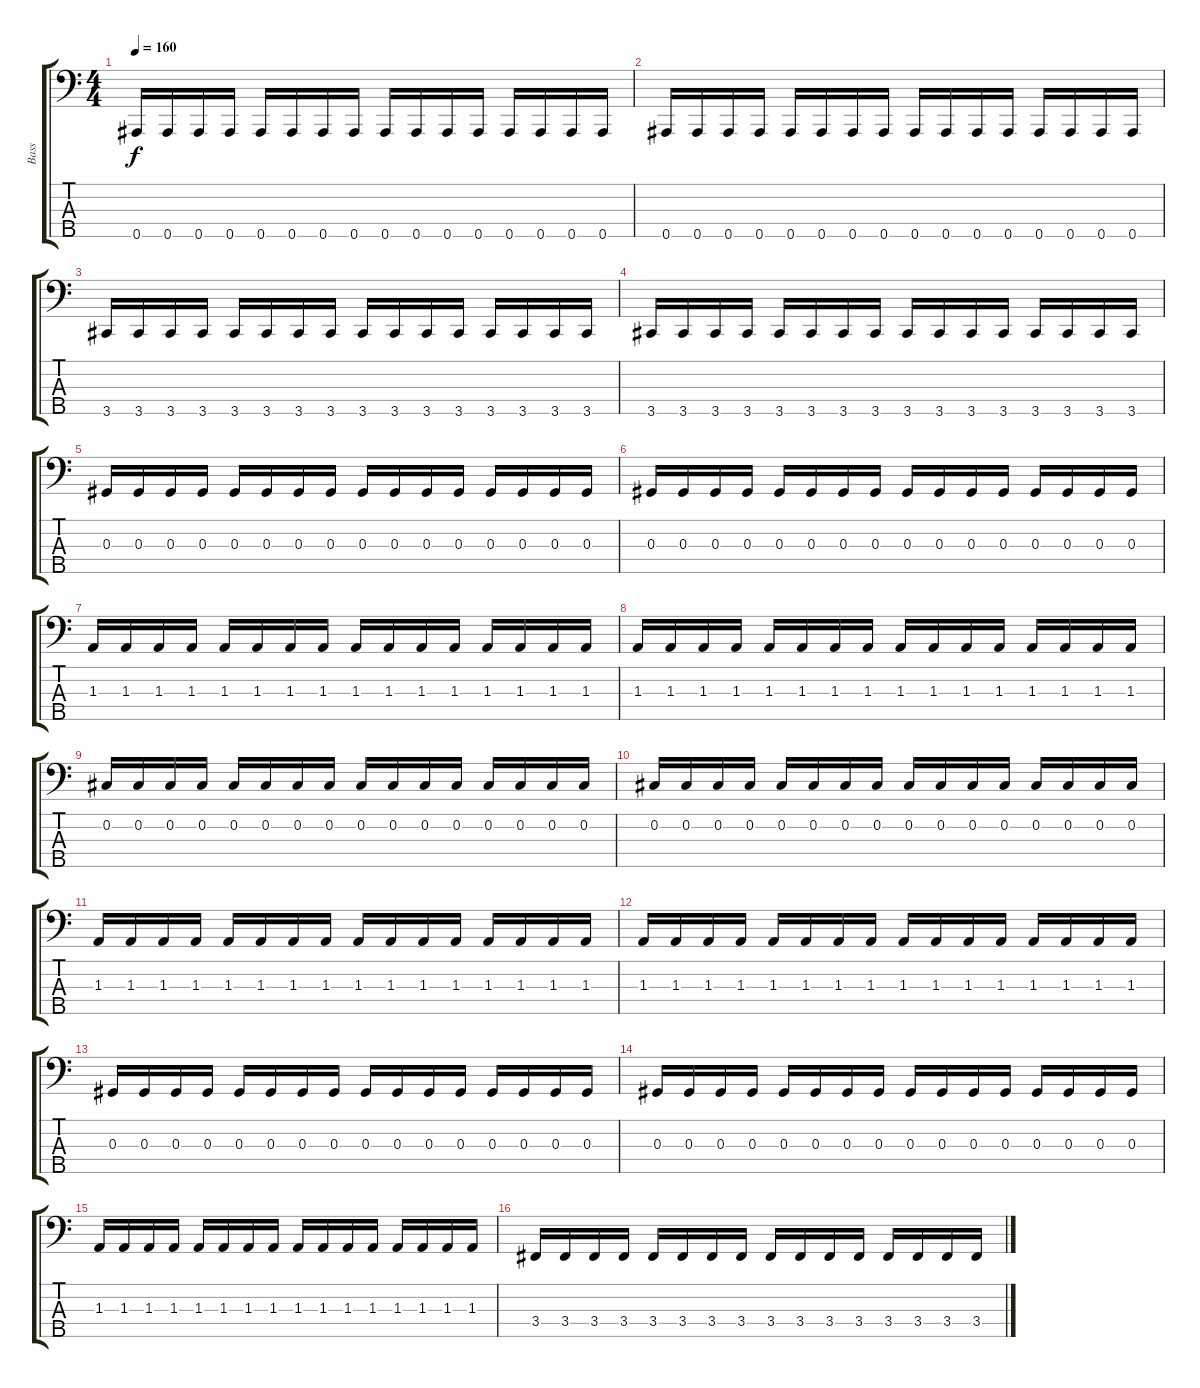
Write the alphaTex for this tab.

\track ("Bass" "Bass") {instrument electricbasspick}
\staff {score tabs}
\tuning (Gb2 Db2 Ab1 Eb1 Bb0) {hide}
\ts (4 4)
\tempo 160
\clef f4
\ks c
0.5.16{dy f} 0.5.16 0.5.16 0.5.16 0.5.16 0.5.16 0.5.16 0.5.16 0.5.16 0.5.16 0.5.16 0.5.16 0.5.16 0.5.16 0.5.16 0.5.16 |
0.5.16 0.5.16 0.5.16 0.5.16 0.5.16 0.5.16 0.5.16 0.5.16 0.5.16 0.5.16 0.5.16 0.5.16 0.5.16 0.5.16 0.5.16 0.5.16 |
3.5.16 3.5.16 3.5.16 3.5.16 3.5.16 3.5.16 3.5.16 3.5.16 3.5.16 3.5.16 3.5.16 3.5.16 3.5.16 3.5.16 3.5.16 3.5.16 |
3.5.16 3.5.16 3.5.16 3.5.16 3.5.16 3.5.16 3.5.16 3.5.16 3.5.16 3.5.16 3.5.16 3.5.16 3.5.16 3.5.16 3.5.16 3.5.16 |
0.3.16 0.3.16 0.3.16 0.3.16 0.3.16 0.3.16 0.3.16 0.3.16 0.3.16 0.3.16 0.3.16 0.3.16 0.3.16 0.3.16 0.3.16 0.3.16 |
0.3.16 0.3.16 0.3.16 0.3.16 0.3.16 0.3.16 0.3.16 0.3.16 0.3.16 0.3.16 0.3.16 0.3.16 0.3.16 0.3.16 0.3.16 0.3.16 |
1.3.16 1.3.16 1.3.16 1.3.16 1.3.16 1.3.16 1.3.16 1.3.16 1.3.16 1.3.16 1.3.16 1.3.16 1.3.16 1.3.16 1.3.16 1.3.16 |
1.3.16 1.3.16 1.3.16 1.3.16 1.3.16 1.3.16 1.3.16 1.3.16 1.3.16 1.3.16 1.3.16 1.3.16 1.3.16 1.3.16 1.3.16 1.3.16 |
0.2.16 0.2.16 0.2.16 0.2.16 0.2.16 0.2.16 0.2.16 0.2.16 0.2.16 0.2.16 0.2.16 0.2.16 0.2.16 0.2.16 0.2.16 0.2.16 |
0.2.16 0.2.16 0.2.16 0.2.16 0.2.16 0.2.16 0.2.16 0.2.16 0.2.16 0.2.16 0.2.16 0.2.16 0.2.16 0.2.16 0.2.16 0.2.16 |
1.3.16 1.3.16 1.3.16 1.3.16 1.3.16 1.3.16 1.3.16 1.3.16 1.3.16 1.3.16 1.3.16 1.3.16 1.3.16 1.3.16 1.3.16 1.3.16 |
1.3.16 1.3.16 1.3.16 1.3.16 1.3.16 1.3.16 1.3.16 1.3.16 1.3.16 1.3.16 1.3.16 1.3.16 1.3.16 1.3.16 1.3.16 1.3.16 |
0.3.16 0.3.16 0.3.16 0.3.16 0.3.16 0.3.16 0.3.16 0.3.16 0.3.16 0.3.16 0.3.16 0.3.16 0.3.16 0.3.16 0.3.16 0.3.16 |
0.3.16 0.3.16 0.3.16 0.3.16 0.3.16 0.3.16 0.3.16 0.3.16 0.3.16 0.3.16 0.3.16 0.3.16 0.3.16 0.3.16 0.3.16 0.3.16 |
1.3.16 1.3.16 1.3.16 1.3.16 1.3.16 1.3.16 1.3.16 1.3.16 1.3.16 1.3.16 1.3.16 1.3.16 1.3.16 1.3.16 1.3.16 1.3.16 |
3.4.16 3.4.16 3.4.16 3.4.16 3.4.16 3.4.16 3.4.16 3.4.16 3.4.16 3.4.16 3.4.16 3.4.16 3.4.16 3.4.16 3.4.16 3.4.16
